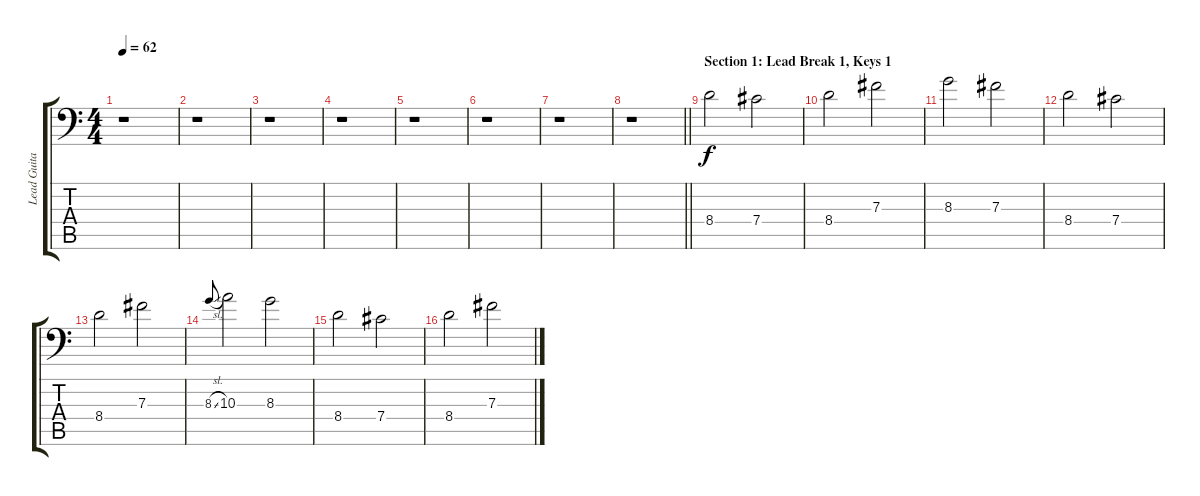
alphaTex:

\track ("Lead Guitar 1 (Distortion)" "Lead Guita") {instrument overdrivenguitar}
\staff {score tabs}
\tuning (Ab3 Eb3 B2 Gb2 Db2 Ab1) {hide}
\ts (4 4)
\tempo 62
\clef f4
\ks c
r.1{dy f} |
r.1 |
r.1 |
r.1 |
r.1 |
r.1 |
r.1 |
\barLineRight lightlight
r.1 |
\section ("" "Section 1: Lead Break 1, Keys 1")
8.4.2 7.4.2 |
8.4.2 7.3.2 |
8.3.2 7.3.2 |
8.4.2 7.4.2 |
8.4.2 7.3.2 |
8.3{sl}.8{gr onbeat} 10.3.2 8.3.2 |
8.4.2 7.4.2 |
8.4.2 7.3.2
